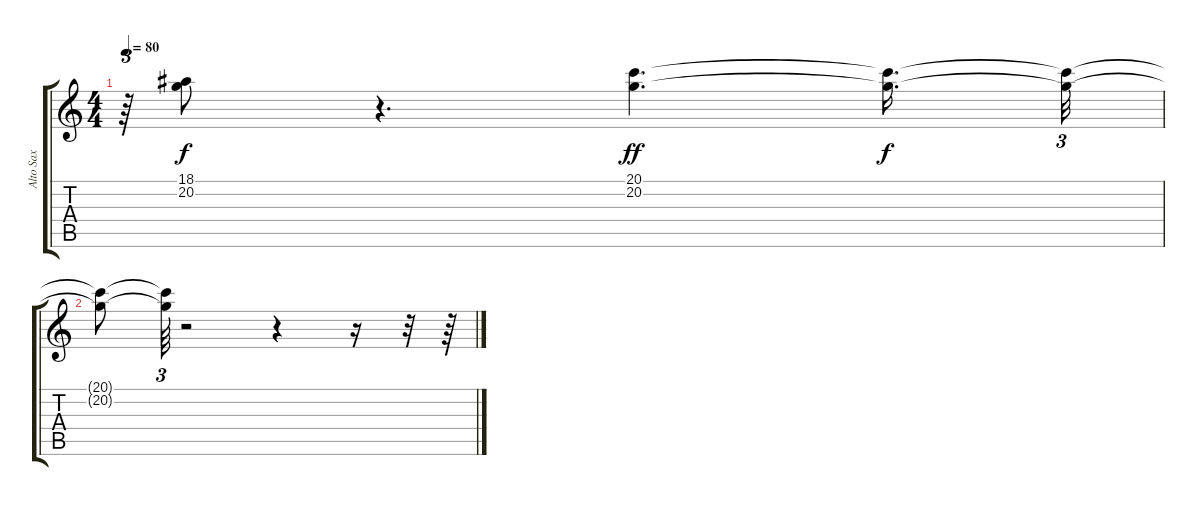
\track ("Alto Sax" "Alto Sax") {instrument clarinet}
\staff {score tabs}
\tuning (E4 B3 G3 D3 A2 E2) {hide}
\ts (4 4)
\tempo 80
\clef g2
\ks c
r.64{tu (3 2) dy f} (18.1 20.2).8 r.4{d} (20.1 20.2).4{d dy ff} (20.1{t} 20.2{t}).16{d dy f} (20.1{t} 20.2{t}).32{tu (3 2)} |
(20.1{t} 20.2{t}).8 (20.1{t} 20.2{t}).64{tu (3 2)} r.2 r.4 r.16 r.32 r.64
